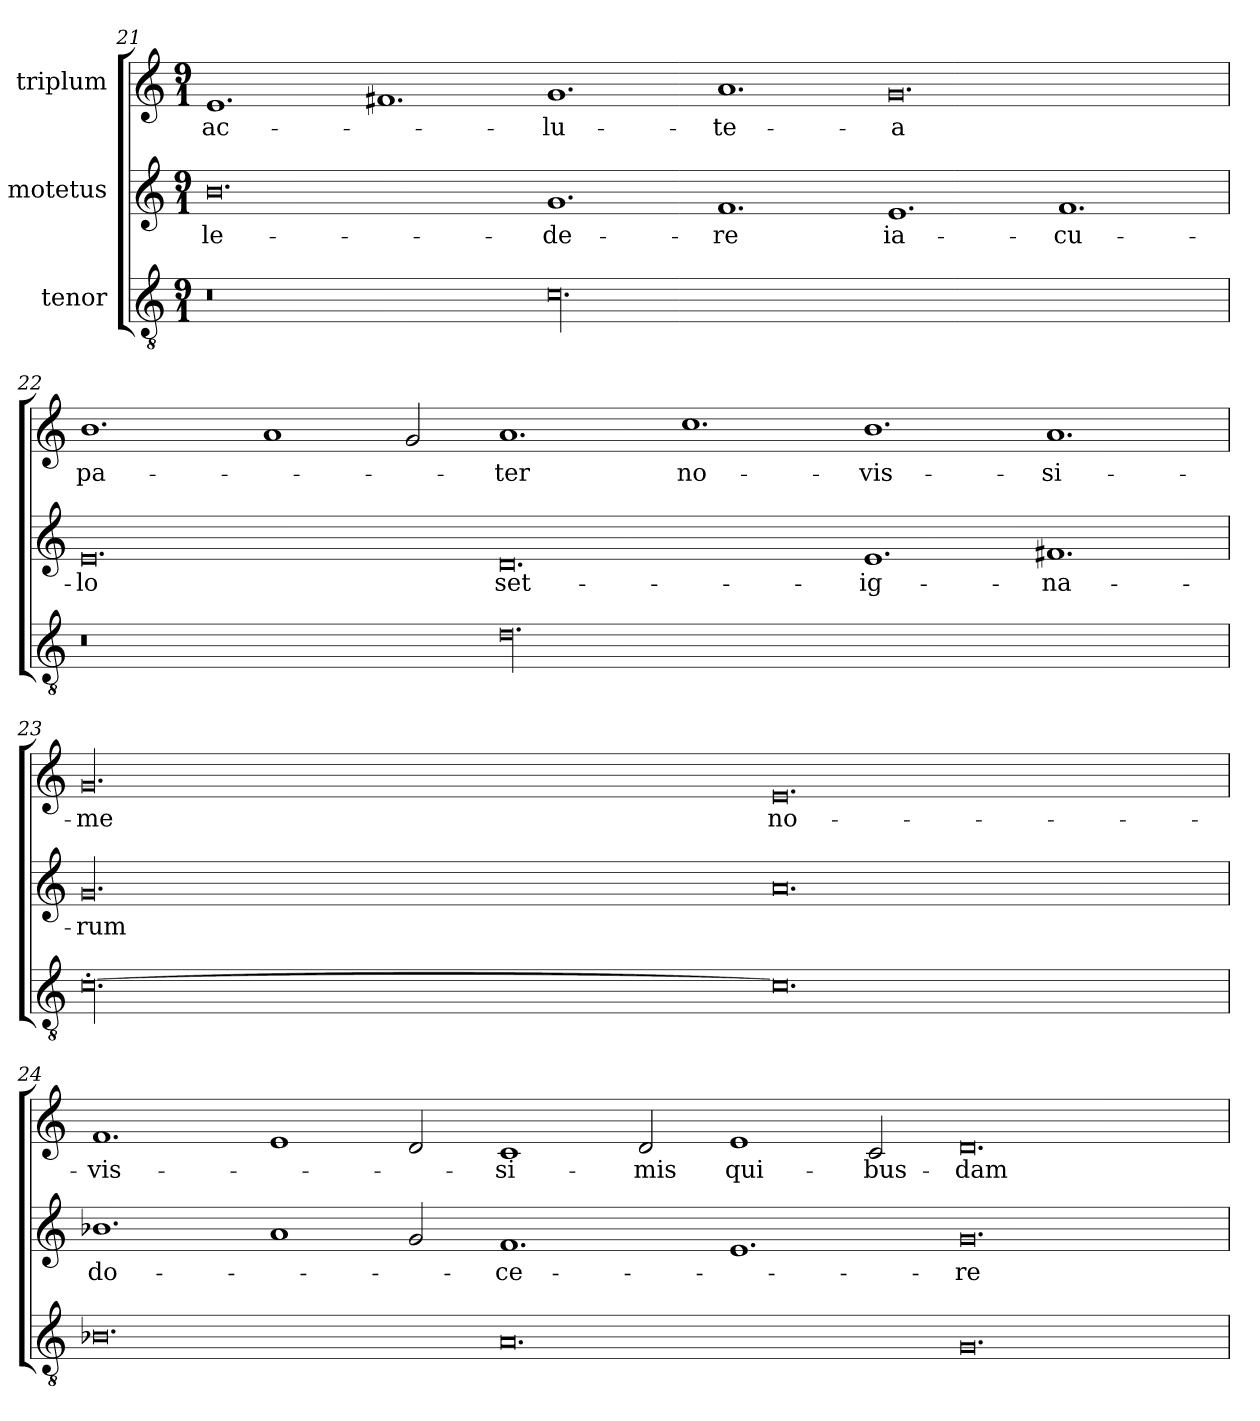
**kern	**kern	**text	**kern	**text
*part3	*part2	*part2	*part1	*part1
*staff3	*staff2	*staff2	*staff1	*staff1
*I"tenor	*I"motetus	*	*I"triplum	*
*clefGv2	*clefG2	*	*clefG2	*
*k[]	*k[]	*	*k[]	*
*C:	*C:	*	*C:	*
*M9/1	*M9/1	*	*M9/1	*
=21	=21	=21	=21	=21
0.r	0.b\	le-	1.e/	ac-
.	.	.	1.f#X/	.
00.c\	1.g/	-de-	1.g/	lu-
.	1.f/	-re	1.a/	-te-
.	1.e/	ia-	0.g/	-a
.	1.f/	-cu-	.	.
!!LO:LB:g=z
=22	=22	=22	=22	=22
0.r	0.e/	-lo	1.b\	pa-
.	.	.	1a/	.
.	.	.	2g/	.
00.d\	0.d/	set-	1.a/	-ter
.	.	.	1.cc\	no-
.	1.e/	ig-	1.b\	-vis-
.	1.f#X/	-na-	1.a/	-si-
=23	=23	=23	=23	=23
[00.c'\	00.g/	-rum	00.g/	-me
0.c\]	0.a/	.	0.e/	no-
=24	=24	=24	=24	=24
0.B-X\	1.b-X\	do-	1.f/	-vis-
.	1a/	.	1e/	.
.	2g/	.	2d/	.
0.A/	1.f/	-ce-	1c/	-si-
.	.	.	2d/	-mis
.	1.e/	.	1e/	qui-
.	.	.	2c/	-bus-
0.G/	0.g/	-re	0.d/	-dam
=	=	=	=	=
*-	*-	*-	*-	*-
